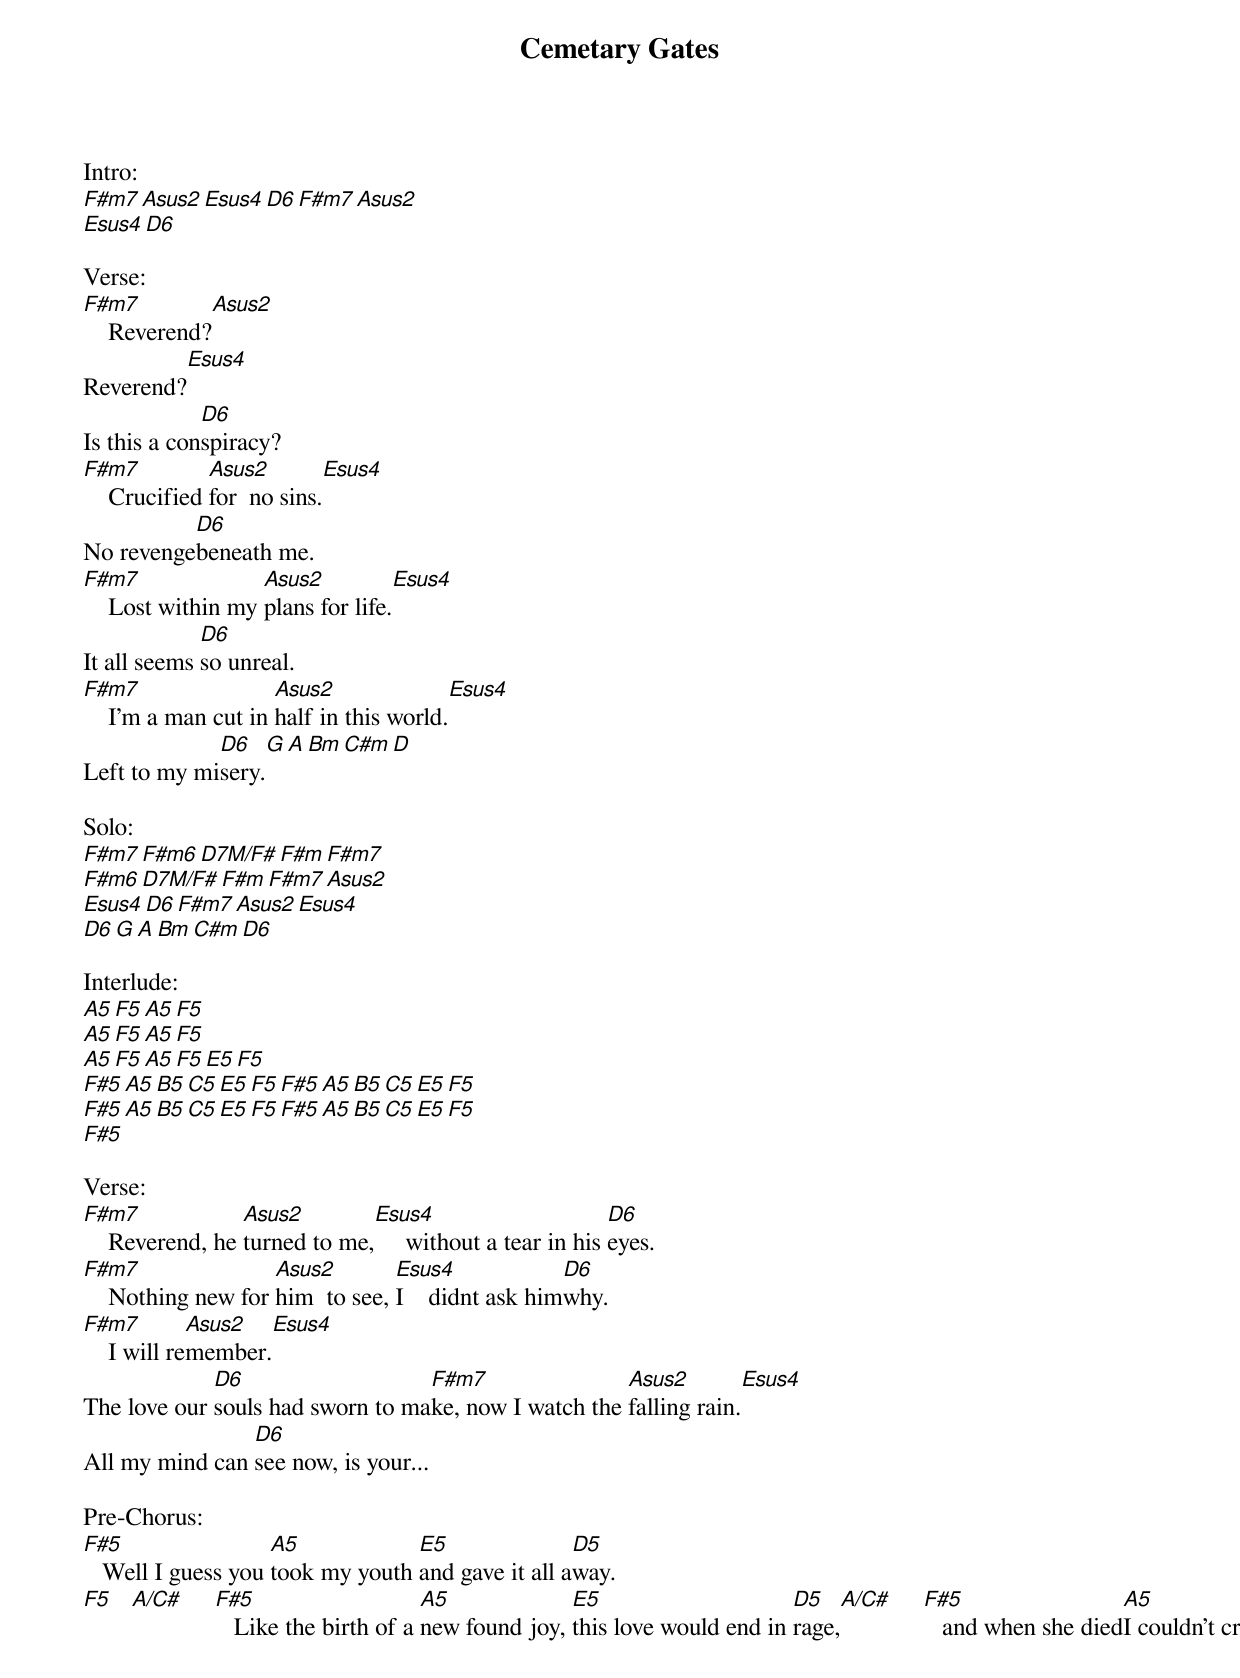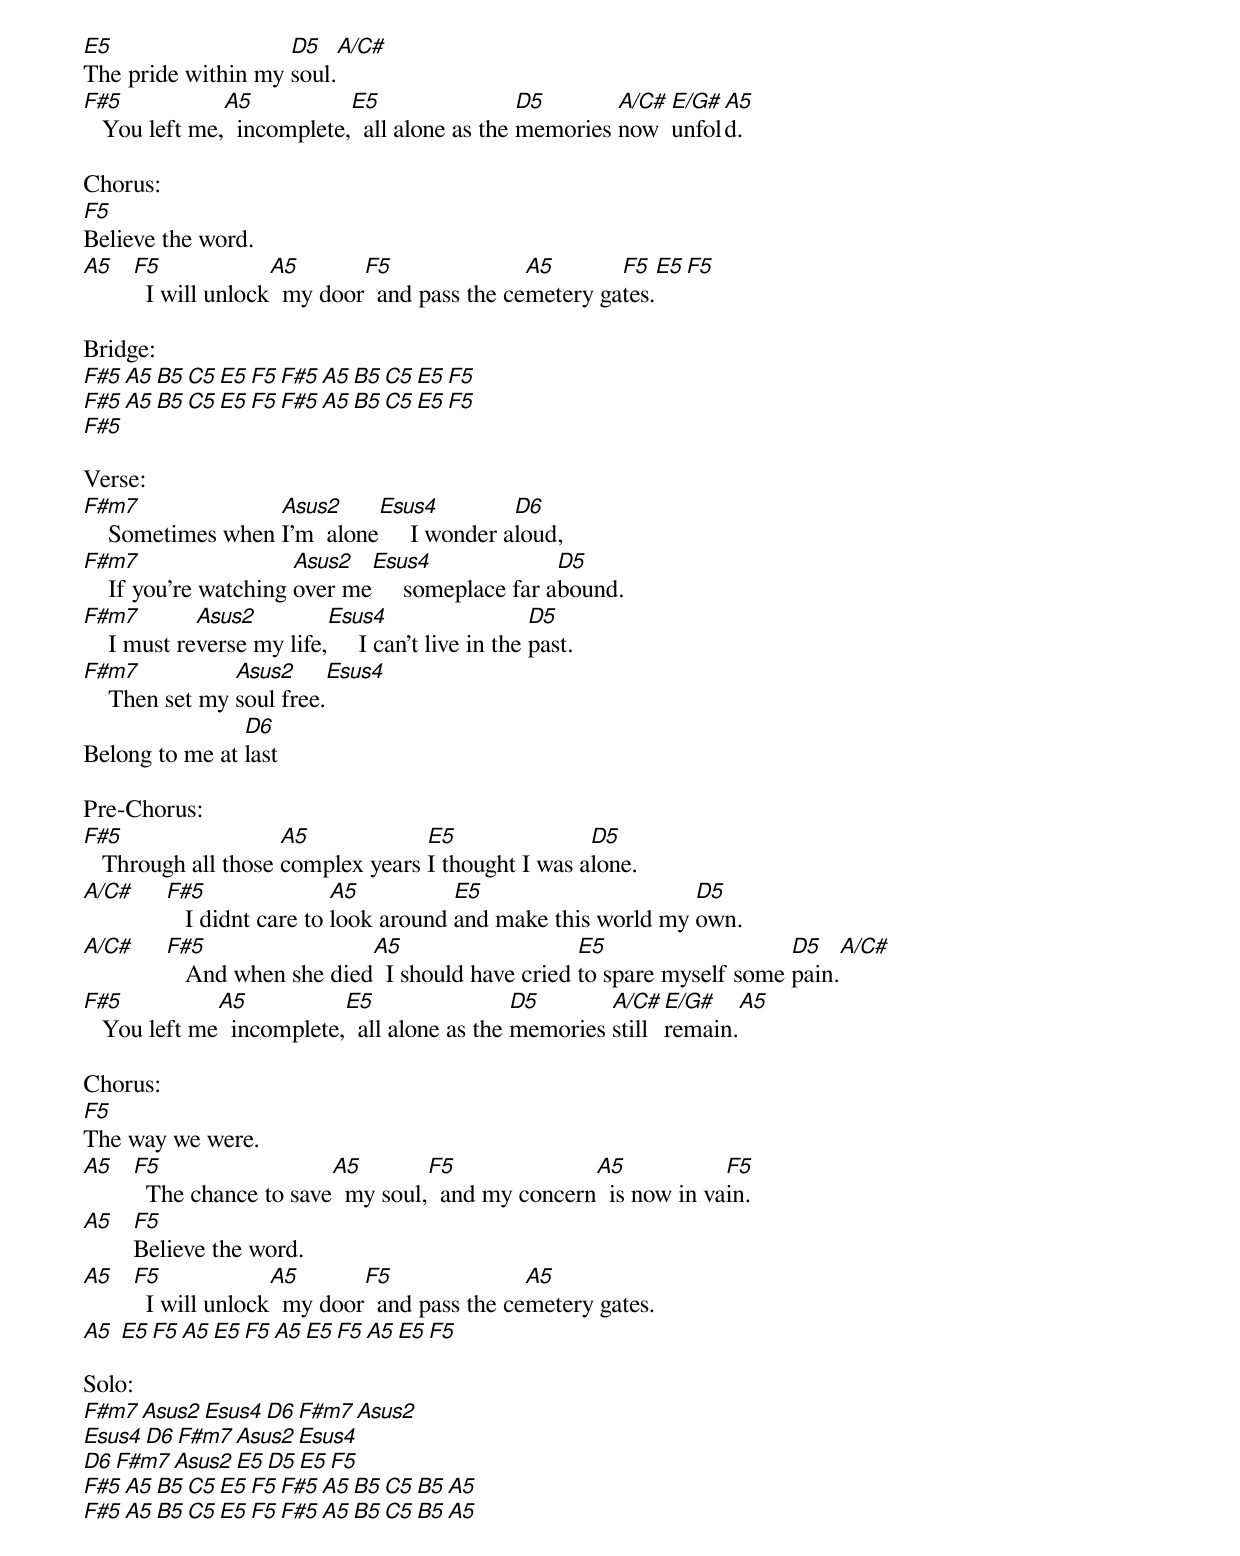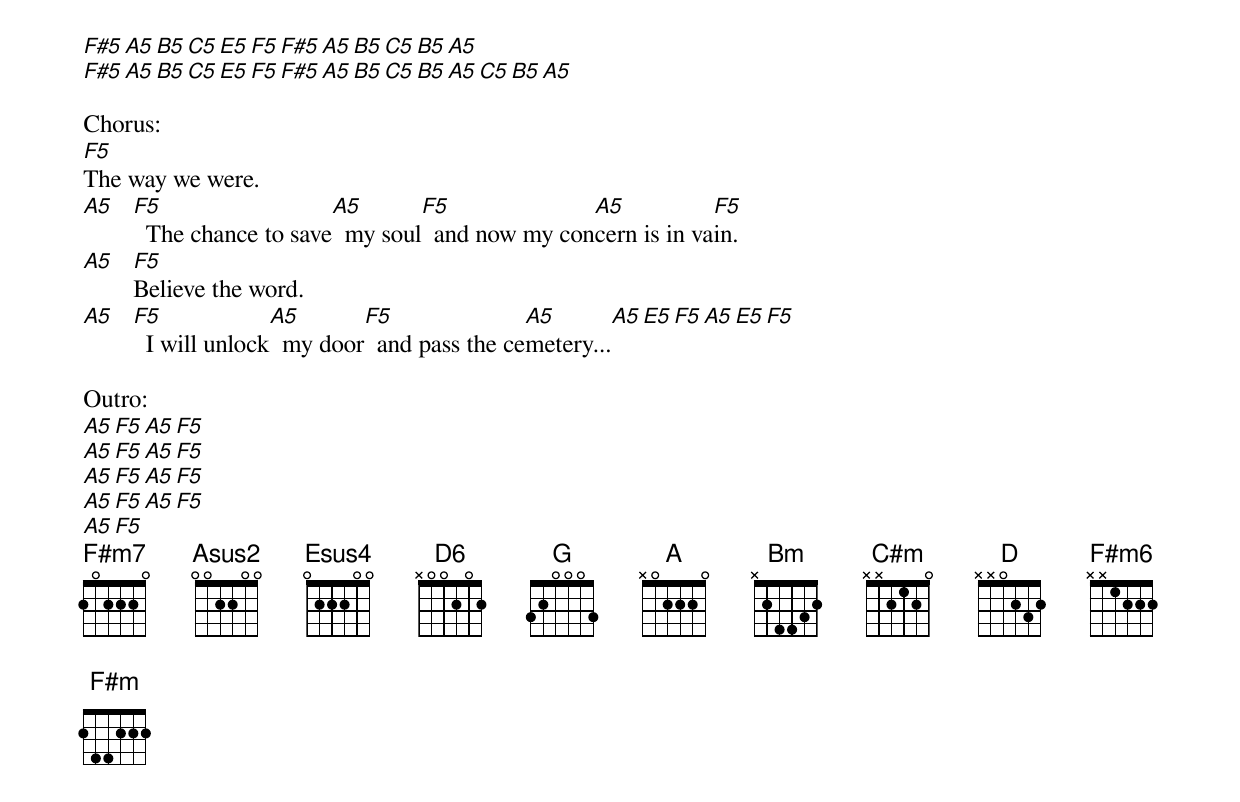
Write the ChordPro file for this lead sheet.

{title:Cemetary Gates}
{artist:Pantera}
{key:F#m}
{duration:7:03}
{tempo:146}
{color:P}

Intro:
[F#m7][Asus2][Esus4][D6][F#m7][Asus2]
[Esus4][D6]

Verse:
[F#m7]    Reverend?[Asus2]
Reverend?[Esus4]
Is this a con[D6]spiracy?
[F#m7]    Crucified [Asus2]for  no sins.[Esus4]
No revenge[D6]beneath me.
[F#m7]    Lost within my [Asus2]plans for life.[Esus4]
It all seems [D6]so unreal.
[F#m7]    I'm a man cut in [Asus2]half in this world.[Esus4]
Left to my mi[D6]sery.[G][A][Bm][C#m][D]

Solo:
[F#m7][F#m6][D7M/F#][F#m][F#m7]
[F#m6][D7M/F#][F#m][F#m7][Asus2]
[Esus4][D6][F#m7][Asus2][Esus4]
[D6][G][A][Bm][C#m][D6]

Interlude:
[A5][F5][A5][F5]
[A5][F5][A5][F5]
[A5][F5][A5][F5][E5][F5]
[F#5][A5][B5][C5][E5][F5][F#5][A5][B5][C5][E5][F5]
[F#5][A5][B5][C5][E5][F5][F#5][A5][B5][C5][E5][F5]
[F#5]

Verse:
[F#m7]    Reverend, he [Asus2]turned to me,[Esus4]     without a tear in his [D6]eyes.
[F#m7]    Nothing new for [Asus2]him  to see, [Esus4]I    didnt ask him[D6]why.
[F#m7]    I will re[Asus2]member.[Esus4]
The love our [D6]souls had sworn to ma[F#m7]ke, now I watch the [Asus2]falling rain.[Esus4]
All my mind can [D6]see now, is your...

Pre-Chorus:
[F#5]   Well I guess you [A5]took my youth [E5]and gave it all a[D5]way.
[F5]   [A/C#]     [F#5]   Like the birth of a [A5]new found joy, [E5]this love would end in [D5]rage,[A/C#]     [F#5]   and when she died[A5]I couldn't cry.
[E5]The pride within my [D5]soul.[A/C#]
[F#5]   You left me,[A5]  incomplete,[E5]  all alone as the [D5]memories [A/C#]now  [E/G#]unfol[A5]d.

Chorus:
[F5]Believe the word.
[A5]   [F5]  I will unlock[A5]  my door[F5]  and pass the ce[A5]metery ga[F5]tes.[E5][F5]

Bridge:
[F#5][A5][B5][C5][E5][F5][F#5][A5][B5][C5][E5][F5]
[F#5][A5][B5][C5][E5][F5][F#5][A5][B5][C5][E5][F5]
[F#5]

Verse:
[F#m7]    Sometimes when [Asus2]I'm  alone[Esus4]     I wonder a[D6]loud,
[F#m7]    If you're watching [Asus2]over me[Esus4]     someplace far a[D5]bound.
[F#m7]    I must re[Asus2]verse my life,[Esus4]     I can't live in the [D5]past.
[F#m7]    Then set my [Asus2]soul free.[Esus4]
Belong to me at [D6]last

Pre-Chorus:
[F#5]   Through all those [A5]complex years [E5]I thought I was a[D5]lone.
[A/C#]     [F#5]   I didnt care to [A5]look around [E5]and make this world my [D5]own.
[A/C#]     [F#5]   And when she died[A5]  I should have cried [E5]to spare myself some [D5]pain.[A/C#]
[F#5]   You left me[A5]  incomplete,[E5]  all alone as the [D5]memories [A/C#]still [E/G#]remain.[A5]

Chorus:
[F5]The way we were.
[A5]   [F5]  The chance to save[A5]  my soul,[F5]  and my concern[A5]  is now in va[F5]in.
[A5]   [F5]Believe the word.
[A5]   [F5]  I will unlock[A5]  my door[F5]  and pass the ce[A5]metery gates.
[A5] [E5][F5][A5][E5][F5][A5][E5][F5][A5][E5][F5]

Solo:
[F#m7][Asus2][Esus4][D6][F#m7][Asus2]
[Esus4][D6][F#m7][Asus2][Esus4]
[D6][F#m7][Asus2][E5][D5][E5][F5]
[F#5][A5][B5][C5][E5][F5][F#5][A5][B5][C5][B5][A5]
[F#5][A5][B5][C5][E5][F5][F#5][A5][B5][C5][B5][A5]
[F#5][A5][B5][C5][E5][F5][F#5][A5][B5][C5][B5][A5]
[F#5][A5][B5][C5][E5][F5][F#5][A5][B5][C5][B5][A5][C5][B5][A5]

Chorus:
[F5]The way we were.
[A5]   [F5]  The chance to save[A5]  my soul[F5]  and now my con[A5]cern is in va[F5]in.
[A5]   [F5]Believe the word.
[A5]   [F5]  I will unlock[A5]  my door[F5]  and pass the ce[A5]metery...[A5][E5][F5][A5][E5][F5]

Outro:
[A5][F5][A5][F5]
[A5][F5][A5][F5]
[A5][F5][A5][F5]
[A5][F5][A5][F5]
[A5][F5]
